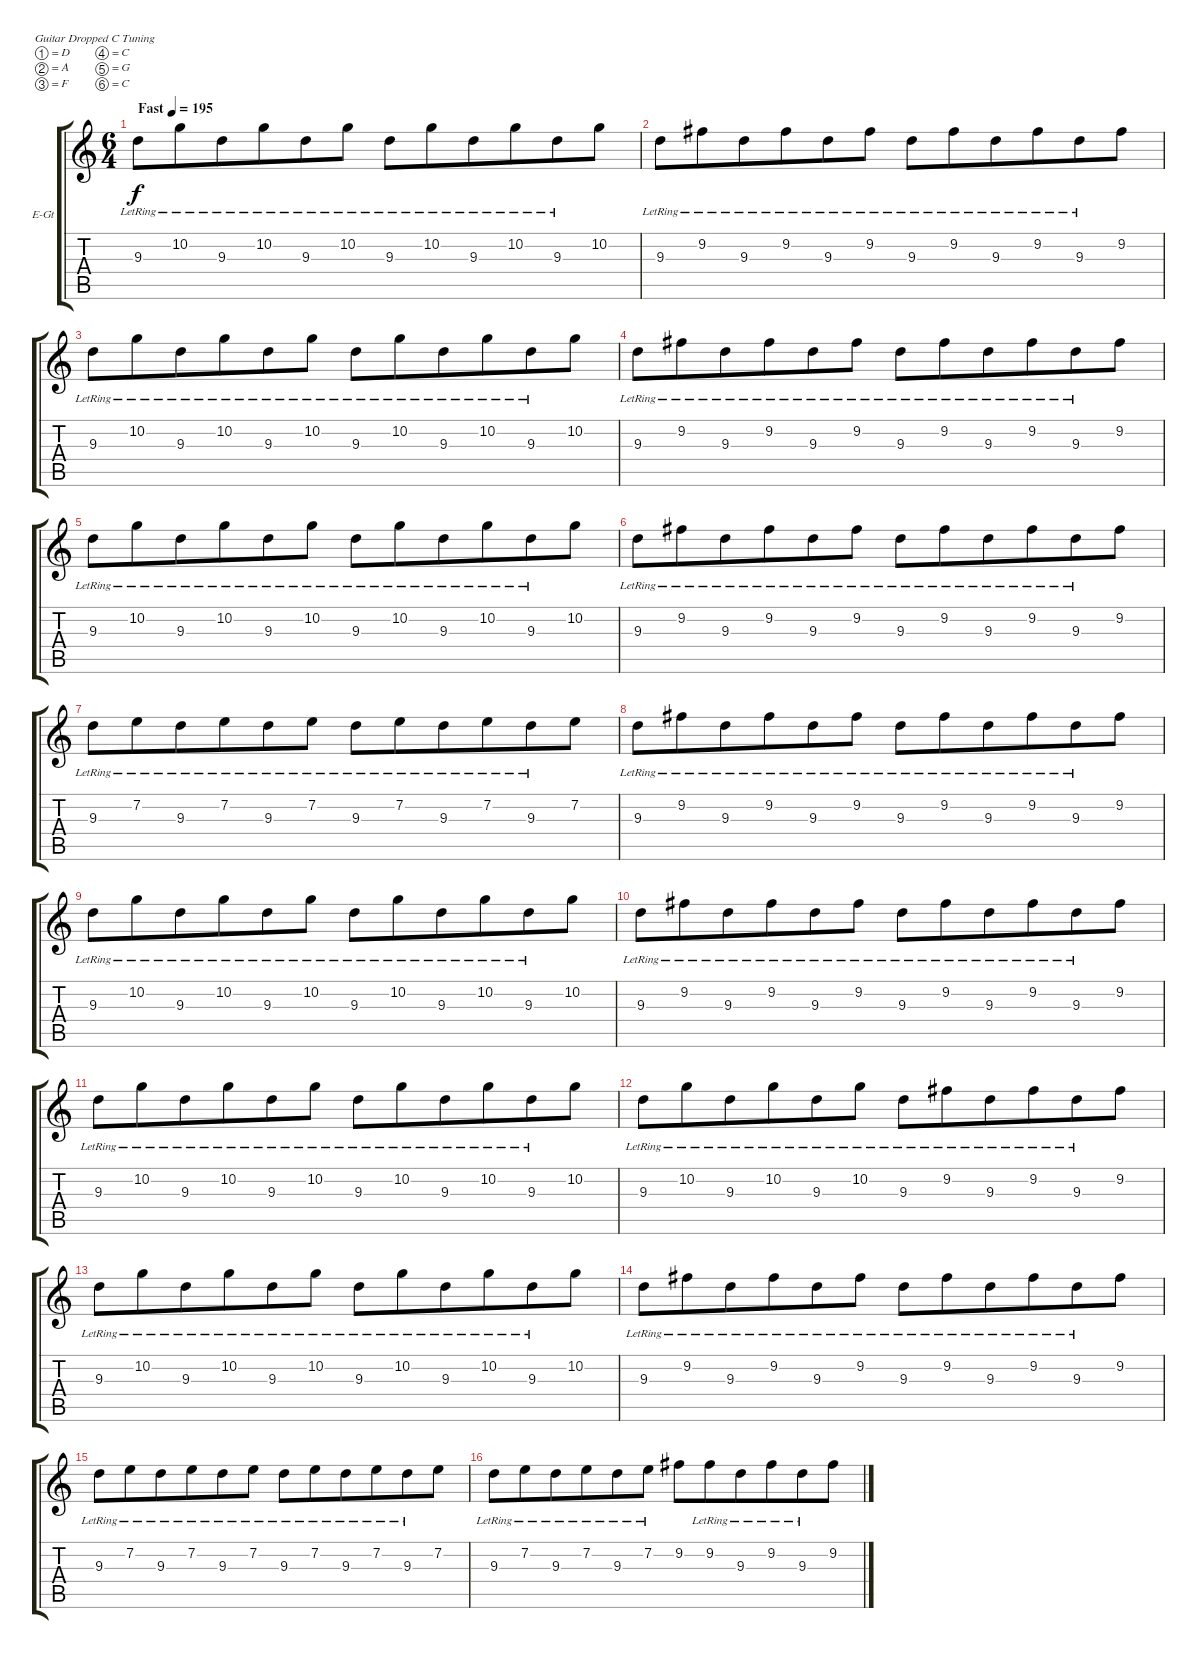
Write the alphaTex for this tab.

\bracketExtendMode groupsimilarinstruments
\firstSystemTrackNameOrientation horizontal
\otherSystemsTrackNameOrientation horizontal
\track ("Michael Paget" "E-Gt") {instrument distortionguitar}
\staff {score tabs}
\tuning (D4 A3 F3 C3 G2 C2)
\ts (6 4)
\beaming (8 6 6)
\tempo (195 "Fast")
\clef g2
\ks c
9.3{lr}.8{dy f instrument distortionguitar} 10.2{lr}.8 9.3{lr}.8 10.2{lr}.8 9.3{lr}.8 10.2{lr}.8 9.3{lr}.8 10.2{lr}.8 9.3{lr}.8 10.2{lr}.8 9.3{lr}.8 10.2.8 |
9.3{lr}.8 9.2{lr}.8 9.3{lr}.8 9.2{lr}.8 9.3{lr}.8 9.2{lr}.8 9.3{lr}.8 9.2{lr}.8 9.3{lr}.8 9.2{lr}.8 9.3{lr}.8 9.2.8 |
9.3{lr}.8 10.2{lr}.8 9.3{lr}.8 10.2{lr}.8 9.3{lr}.8 10.2{lr}.8 9.3{lr}.8 10.2{lr}.8 9.3{lr}.8 10.2{lr}.8 9.3{lr}.8 10.2.8 |
9.3{lr}.8 9.2{lr}.8 9.3{lr}.8 9.2{lr}.8 9.3{lr}.8 9.2{lr}.8 9.3{lr}.8 9.2{lr}.8 9.3{lr}.8 9.2{lr}.8 9.3{lr}.8 9.2.8 |
9.3{lr}.8 10.2{lr}.8 9.3{lr}.8 10.2{lr}.8 9.3{lr}.8 10.2{lr}.8 9.3{lr}.8 10.2{lr}.8 9.3{lr}.8 10.2{lr}.8 9.3{lr}.8 10.2.8 |
9.3{lr}.8 9.2{lr}.8 9.3{lr}.8 9.2{lr}.8 9.3{lr}.8 9.2{lr}.8 9.3{lr}.8 9.2{lr}.8 9.3{lr}.8 9.2{lr}.8 9.3{lr}.8 9.2.8 |
9.3{lr}.8 7.2{lr}.8 9.3{lr}.8 7.2{lr}.8 9.3{lr}.8 7.2{lr}.8 9.3{lr}.8 7.2{lr}.8 9.3{lr}.8 7.2{lr}.8 9.3{lr}.8 7.2.8 |
9.3{lr}.8 9.2{lr}.8 9.3{lr}.8 9.2{lr}.8 9.3{lr}.8 9.2{lr}.8 9.3{lr}.8 9.2{lr}.8 9.3{lr}.8 9.2{lr}.8 9.3{lr}.8 9.2.8 |
9.3{lr}.8 10.2{lr}.8 9.3{lr}.8 10.2{lr}.8 9.3{lr}.8 10.2{lr}.8 9.3{lr}.8 10.2{lr}.8 9.3{lr}.8 10.2{lr}.8 9.3{lr}.8 10.2.8 |
9.3{lr}.8 9.2{lr}.8 9.3{lr}.8 9.2{lr}.8 9.3{lr}.8 9.2{lr}.8 9.3{lr}.8 9.2{lr}.8 9.3{lr}.8 9.2{lr}.8 9.3{lr}.8 9.2.8 |
9.3{lr}.8 10.2{lr}.8 9.3{lr}.8 10.2{lr}.8 9.3{lr}.8 10.2{lr}.8 9.3{lr}.8 10.2{lr}.8 9.3{lr}.8 10.2{lr}.8 9.3{lr}.8 10.2.8 |
9.3{lr}.8 10.2{lr}.8 9.3{lr}.8 10.2{lr}.8 9.3{lr}.8 10.2{lr}.8 9.3{lr}.8 9.2{lr}.8 9.3{lr}.8 9.2{lr}.8 9.3{lr}.8 9.2.8 |
9.3{lr}.8 10.2{lr}.8 9.3{lr}.8 10.2{lr}.8 9.3{lr}.8 10.2{lr}.8 9.3{lr}.8 10.2{lr}.8 9.3{lr}.8 10.2{lr}.8 9.3{lr}.8 10.2.8 |
9.3{lr}.8 9.2{lr}.8 9.3{lr}.8 9.2{lr}.8 9.3{lr}.8 9.2{lr}.8 9.3{lr}.8 9.2{lr}.8 9.3{lr}.8 9.2{lr}.8 9.3{lr}.8 9.2.8 |
9.3{lr}.8 7.2{lr}.8 9.3{lr}.8 7.2{lr}.8 9.3{lr}.8 7.2{lr}.8 9.3{lr}.8 7.2{lr}.8 9.3{lr}.8 7.2{lr}.8 9.3{lr}.8 7.2.8 |
9.3{lr}.8 7.2{lr}.8 9.3{lr}.8 7.2{lr}.8 9.3{lr}.8 7.2{lr}.8 9.2.8 9.2{lr}.8 9.3{lr}.8 9.2{lr}.8 9.3{lr}.8 9.2.8
